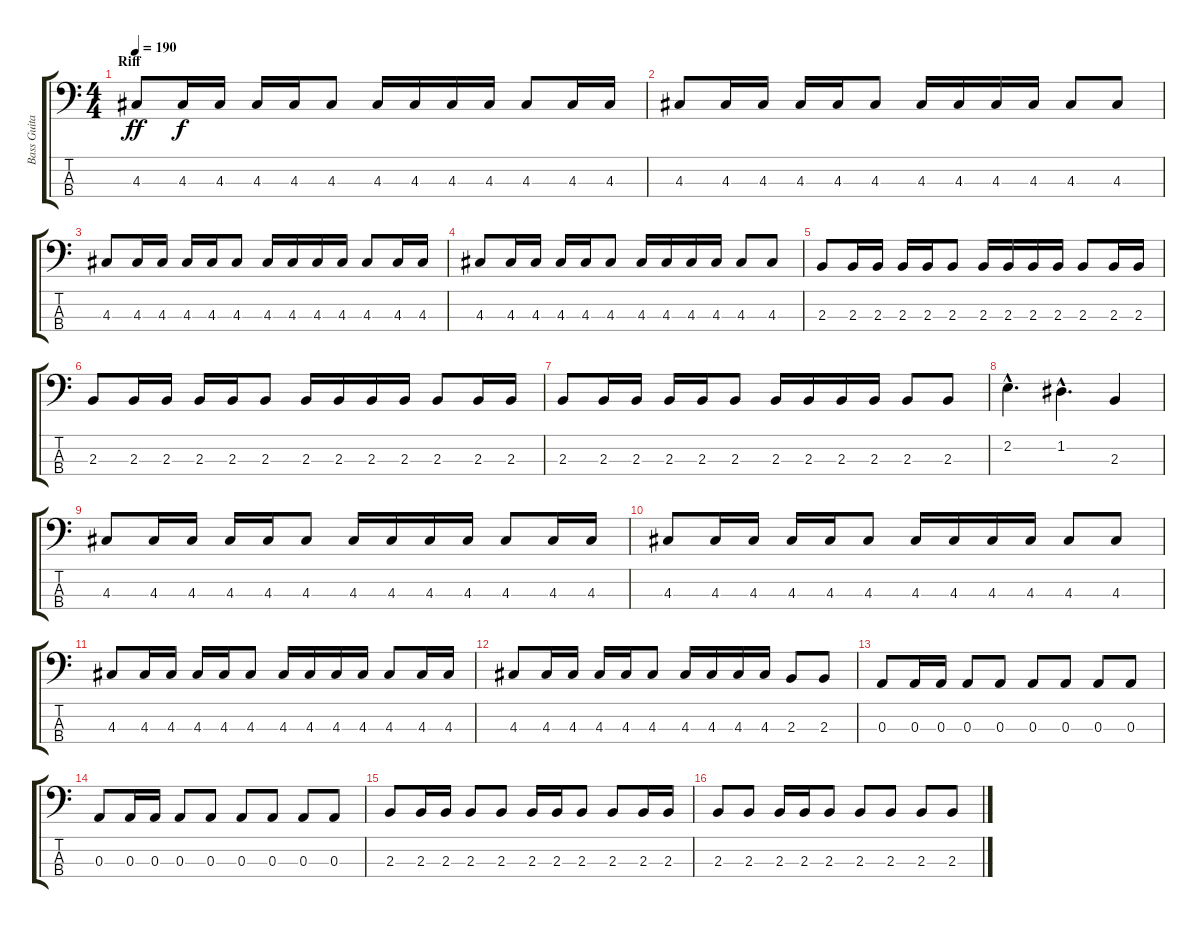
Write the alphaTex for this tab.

\track ("Bass Guitar" "Bass Guita") {instrument electricbassfinger}
\staff {score tabs}
\tuning (G2 D2 A1 E1) {hide}
\ts (4 4)
\section ("" "Riff")
\tempo 190
\clef f4
\ks c
4.3.8{dy ff} 4.3.16{dy f} 4.3.16 4.3.16 4.3.16 4.3.8 4.3.16 4.3.16 4.3.16 4.3.16 4.3.8 4.3.16 4.3.16 |
4.3.8 4.3.16 4.3.16 4.3.16 4.3.16 4.3.8 4.3.16 4.3.16 4.3.16 4.3.16 4.3.8 4.3.8 |
4.3.8 4.3.16 4.3.16 4.3.16 4.3.16 4.3.8 4.3.16 4.3.16 4.3.16 4.3.16 4.3.8 4.3.16 4.3.16 |
4.3.8 4.3.16 4.3.16 4.3.16 4.3.16 4.3.8 4.3.16 4.3.16 4.3.16 4.3.16 4.3.8 4.3.8 |
2.3.8 2.3.16 2.3.16 2.3.16 2.3.16 2.3.8 2.3.16 2.3.16 2.3.16 2.3.16 2.3.8 2.3.16 2.3.16 |
2.3.8 2.3.16 2.3.16 2.3.16 2.3.16 2.3.8 2.3.16 2.3.16 2.3.16 2.3.16 2.3.8 2.3.16 2.3.16 |
2.3.8 2.3.16 2.3.16 2.3.16 2.3.16 2.3.8 2.3.16 2.3.16 2.3.16 2.3.16 2.3.8 2.3.8 |
2.2{hac}.4{d} 1.2{hac}.4{d} 2.3.4 |
4.3.8 4.3.16 4.3.16 4.3.16 4.3.16 4.3.8 4.3.16 4.3.16 4.3.16 4.3.16 4.3.8 4.3.16 4.3.16 |
4.3.8 4.3.16 4.3.16 4.3.16 4.3.16 4.3.8 4.3.16 4.3.16 4.3.16 4.3.16 4.3.8 4.3.8 |
4.3.8 4.3.16 4.3.16 4.3.16 4.3.16 4.3.8 4.3.16 4.3.16 4.3.16 4.3.16 4.3.8 4.3.16 4.3.16 |
4.3.8 4.3.16 4.3.16 4.3.16 4.3.16 4.3.8 4.3.16 4.3.16 4.3.16 4.3.16 2.3.8 2.3.8 |
0.3.8 0.3.16 0.3.16 0.3.8 0.3.8 0.3.8 0.3.8 0.3.8 0.3.8 |
0.3.8 0.3.16 0.3.16 0.3.8 0.3.8 0.3.8 0.3.8 0.3.8 0.3.8 |
2.3.8 2.3.16 2.3.16 2.3.8 2.3.8 2.3.16 2.3.16 2.3.8 2.3.8 2.3.16 2.3.16 |
2.3.8 2.3.8 2.3.16 2.3.16 2.3.8 2.3.8 2.3.8 2.3.8 2.3.8
